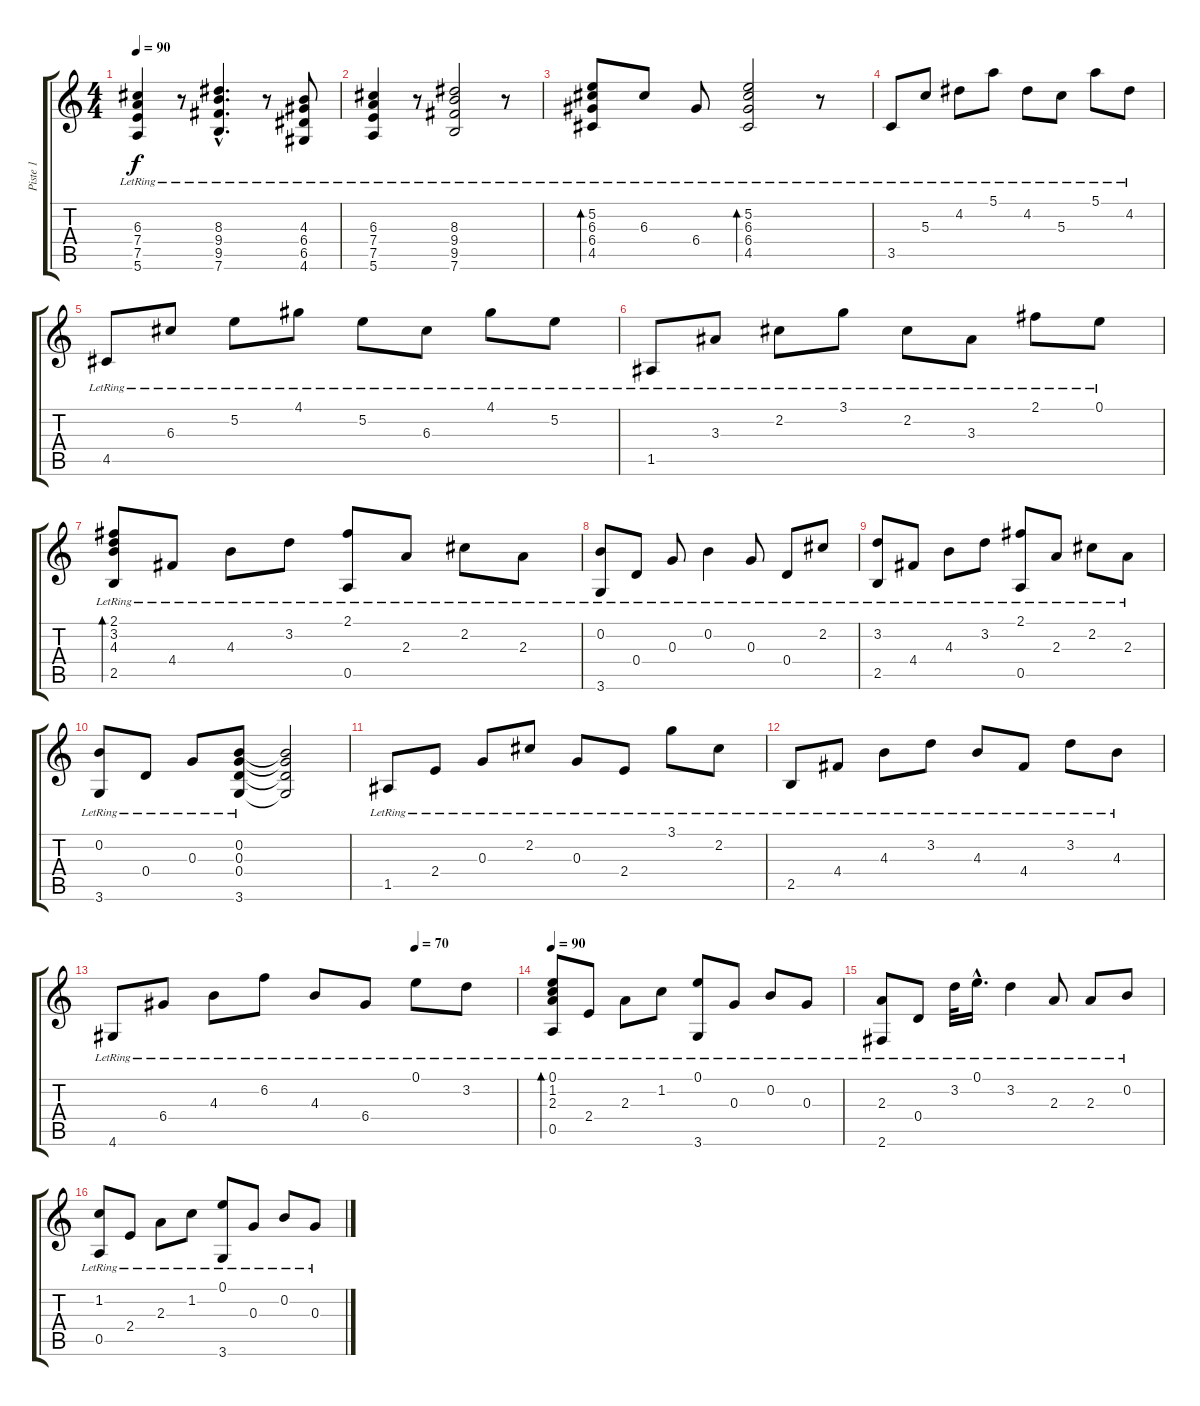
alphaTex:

\track ("Piste 1" "Piste 1") {instrument acousticguitarsteel}
\staff {score tabs}
\tuning (E4 B3 G3 D3 A2 E2) {hide}
\ts (4 4)
\tempo 90
\clef g2
\ks c
(6.3{lr} 7.4{lr} 7.5{lr} 5.6{lr}).4{dy f} r.8 (8.3{hac lr} 9.4{hac lr} 9.5{hac lr} 7.6{hac lr}).4{d} r.8 (4.3{lr} 6.4{lr} 6.5{lr} 4.6{lr}).8 |
(6.3{lr} 7.4{lr} 7.5{lr} 5.6{lr}).4 r.8 (8.3{lr} 9.4{lr} 9.5{lr} 7.6{lr}).2 r.8 |
(5.2{lr} 6.3{lr} 6.4{lr} 4.5{lr}).8{bd 240} 6.3{lr}.8 6.4{lr}.8 (5.2{lr} 6.3{lr} 6.4{lr} 4.5{lr}).2{bd 240} r.8 |
3.5{lr}.8 5.3{lr}.8 4.2{lr}.8 5.1{lr}.8 4.2{lr}.8 5.3{lr}.8 5.1{lr}.8 4.2{lr}.8 |
4.5{lr}.8 6.3{lr}.8 5.2{lr}.8 4.1{lr}.8 5.2{lr}.8 6.3{lr}.8 4.1{lr}.8 5.2{lr}.8 |
1.5{lr}.8 3.3{lr}.8 2.2{lr}.8 3.1{lr}.8 2.2{lr}.8 3.3{lr}.8 2.1{lr}.8 0.1{lr}.8 |
(2.1{lr} 3.2{lr} 4.3{lr} 2.5{lr}).8{bd 240} 4.4{lr}.8 4.3{lr}.8 3.2{lr}.8 (2.1{lr} 0.5{lr}).8 2.3{lr}.8 2.2{lr}.8 2.3{lr}.8 |
(0.2{lr} 3.6{lr}).8 0.4{lr}.8 0.3{lr}.8 0.2{lr}.4 0.3{lr}.8 0.4{lr}.8 2.2{lr}.8 |
(3.2{lr} 2.5{lr}).8 4.4{lr}.8 4.3{lr}.8 3.2{lr}.8 (2.1{lr} 0.5{lr}).8 2.3{lr}.8 2.2{lr}.8 2.3{lr}.8 |
(0.2{lr} 3.6{lr}).8 0.4{lr}.8 0.3{lr}.8 (0.2{lr} 0.3{lr} 0.4{lr} 3.6{lr}).8 (0.2{t} 0.3{t} 0.4{t} 3.6{t}).2 |
1.5{lr}.8 2.4{lr}.8 0.3{lr}.8 2.2{lr}.8 0.3{lr}.8 2.4{lr}.8 3.1{lr}.8 2.2{lr}.8 |
2.5{lr}.8 4.4{lr}.8 4.3{lr}.8 3.2{lr}.8 4.3{lr}.8 4.4{lr}.8 3.2{lr}.8 4.3{lr}.8 |
\tempo (70 0.75)
4.6{lr}.8 6.4{lr}.8 4.3{lr}.8 6.2{lr}.8 4.3{lr}.8 6.4{lr}.8 0.1{lr}.8 3.2{lr}.8 |
\tempo 90
(0.1{lr} 1.2{lr} 2.3{lr} 0.5{lr}).8{bd 240} 2.4{lr}.8 2.3{lr}.8 1.2{lr}.8 (0.1{lr} 3.6{lr}).8 0.3{lr}.8 0.2{lr}.8 0.3{lr}.8 |
(2.3{lr} 2.6{lr}).8 0.4{lr}.8 3.2{lr}.32 0.1{hac lr}.16{d} 3.2{lr}.4 2.3{lr}.8 2.3{lr}.8 0.2{lr}.8 |
(1.2{lr} 0.5{lr}).8 2.4{lr}.8 2.3{lr}.8 1.2{lr}.8 (0.1{lr} 3.6{lr}).8 0.3{lr}.8 0.2{lr}.8 0.3{lr}.8
